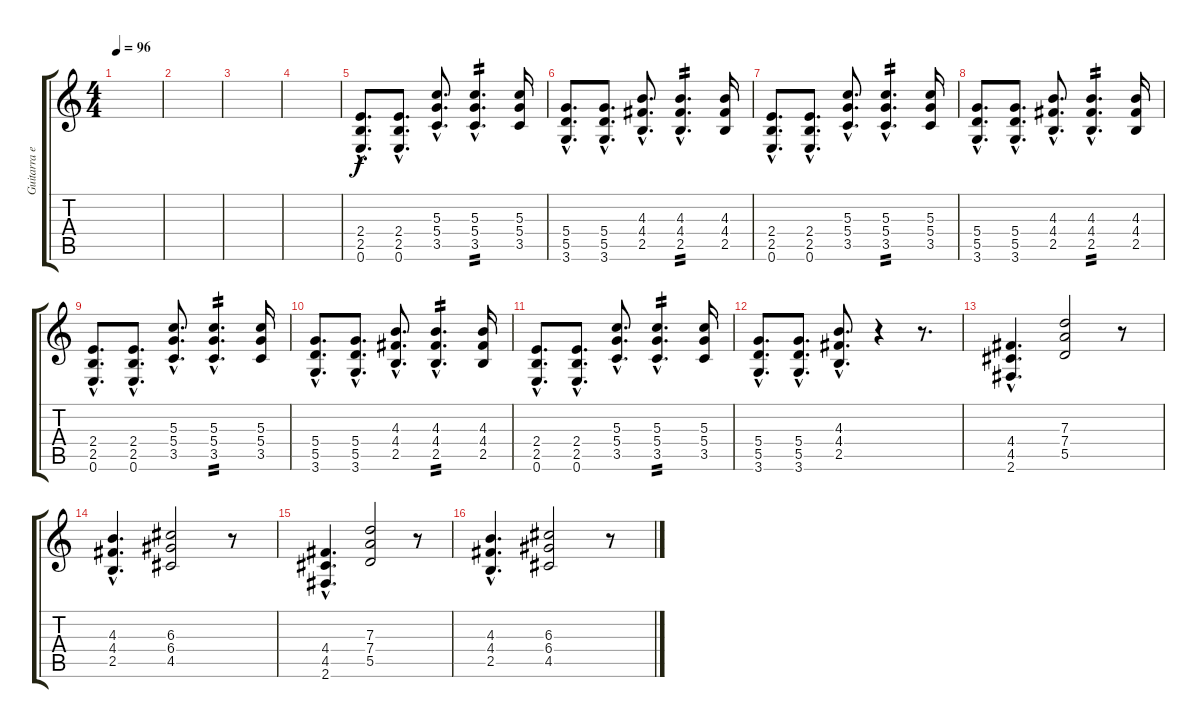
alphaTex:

\track ("Guitarra electrica" "Guitarra e") {instrument overdrivenguitar}
\staff {score tabs}
\tuning (E4 B3 G3 D3 A2 E2) {hide}
\ts (4 4)
\tempo 96
\clef g2
\ks c
|
|
|
|
(2.4{hac} 2.5{hac} 0.6{hac}).8{d} (2.4{hac} 2.5{hac} 0.6{hac}).8{d} (5.3{hac} 5.4{hac} 3.5{hac}).8{d} (5.3{hac} 5.4{hac} 3.5{hac}).4{d tp 2} (5.3 5.4 3.5).16 |
(5.4{hac} 5.5{hac} 3.6{hac}).8{d} (5.4{hac} 5.5{hac} 3.6{hac}).8{d} (4.3{hac} 4.4{hac} 2.5{hac}).8{d} (4.3{hac} 4.4{hac} 2.5{hac}).4{d tp 2} (4.3 4.4 2.5).16 |
(2.4{hac} 2.5{hac} 0.6{hac}).8{d} (2.4{hac} 2.5{hac} 0.6{hac}).8{d} (5.3{hac} 5.4{hac} 3.5{hac}).8{d} (5.3{hac} 5.4{hac} 3.5{hac}).4{d tp 2} (5.3 5.4 3.5).16 |
(5.4{hac} 5.5{hac} 3.6{hac}).8{d} (5.4{hac} 5.5{hac} 3.6{hac}).8{d} (4.3{hac} 4.4{hac} 2.5{hac}).8{d} (4.3{hac} 4.4{hac} 2.5{hac}).4{d tp 2} (4.3 4.4 2.5).16 |
(2.4{hac} 2.5{hac} 0.6{hac}).8{d} (2.4{hac} 2.5{hac} 0.6{hac}).8{d} (5.3{hac} 5.4{hac} 3.5{hac}).8{d} (5.3{hac} 5.4{hac} 3.5{hac}).4{d tp 2} (5.3 5.4 3.5).16 |
(5.4{hac} 5.5{hac} 3.6{hac}).8{d} (5.4{hac} 5.5{hac} 3.6{hac}).8{d} (4.3{hac} 4.4{hac} 2.5{hac}).8{d} (4.3{hac} 4.4{hac} 2.5{hac}).4{d tp 2} (4.3 4.4 2.5).16 |
(2.4{hac} 2.5{hac} 0.6{hac}).8{d} (2.4{hac} 2.5{hac} 0.6{hac}).8{d} (5.3{hac} 5.4{hac} 3.5{hac}).8{d} (5.3{hac} 5.4{hac} 3.5{hac}).4{d tp 2} (5.3 5.4 3.5).16 |
(5.4{hac} 5.5{hac} 3.6{hac}).8{d} (5.4{hac} 5.5{hac} 3.6{hac}).8{d} (4.3{hac} 4.4{hac} 2.5{hac}).8{d} r.4 r.8{d} |
(4.4{hac} 4.5{hac} 2.6{hac}).4{d} (7.3 7.4 5.5).2 r.8 |
(4.3{hac} 4.4{hac} 2.5{hac}).4{d} (6.3 6.4 4.5).2 r.8 |
(4.4{hac} 4.5{hac} 2.6{hac}).4{d} (7.3 7.4 5.5).2 r.8 |
(4.3{hac} 4.4{hac} 2.5{hac}).4{d} (6.3 6.4 4.5).2 r.8
